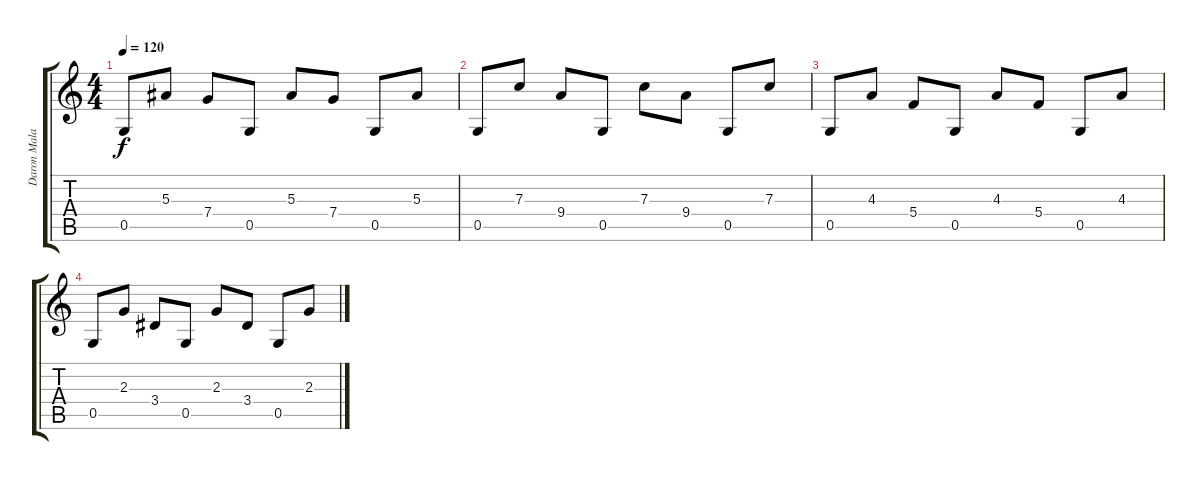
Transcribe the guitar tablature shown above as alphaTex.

\track ("Daron Malakian (12 String Acoustic)" "Daron Mala") {instrument acousticguitarsteel}
\staff {score tabs}
\tuning (D4 A3 F3 C3 G2 C2) {hide}
\ts (4 4)
\tempo 120
\clef g2
\ks c
0.5.8{dy f} 5.3.8 7.4.8 0.5.8 5.3.8 7.4.8 0.5.8 5.3.8 |
0.5.8 7.3.8 9.4.8 0.5.8 7.3.8 9.4.8 0.5.8 7.3.8 |
0.5.8 4.3.8 5.4.8 0.5.8 4.3.8 5.4.8 0.5.8 4.3.8 |
0.5.8 2.3.8 3.4.8 0.5.8 2.3.8 3.4.8 0.5.8 2.3.8
